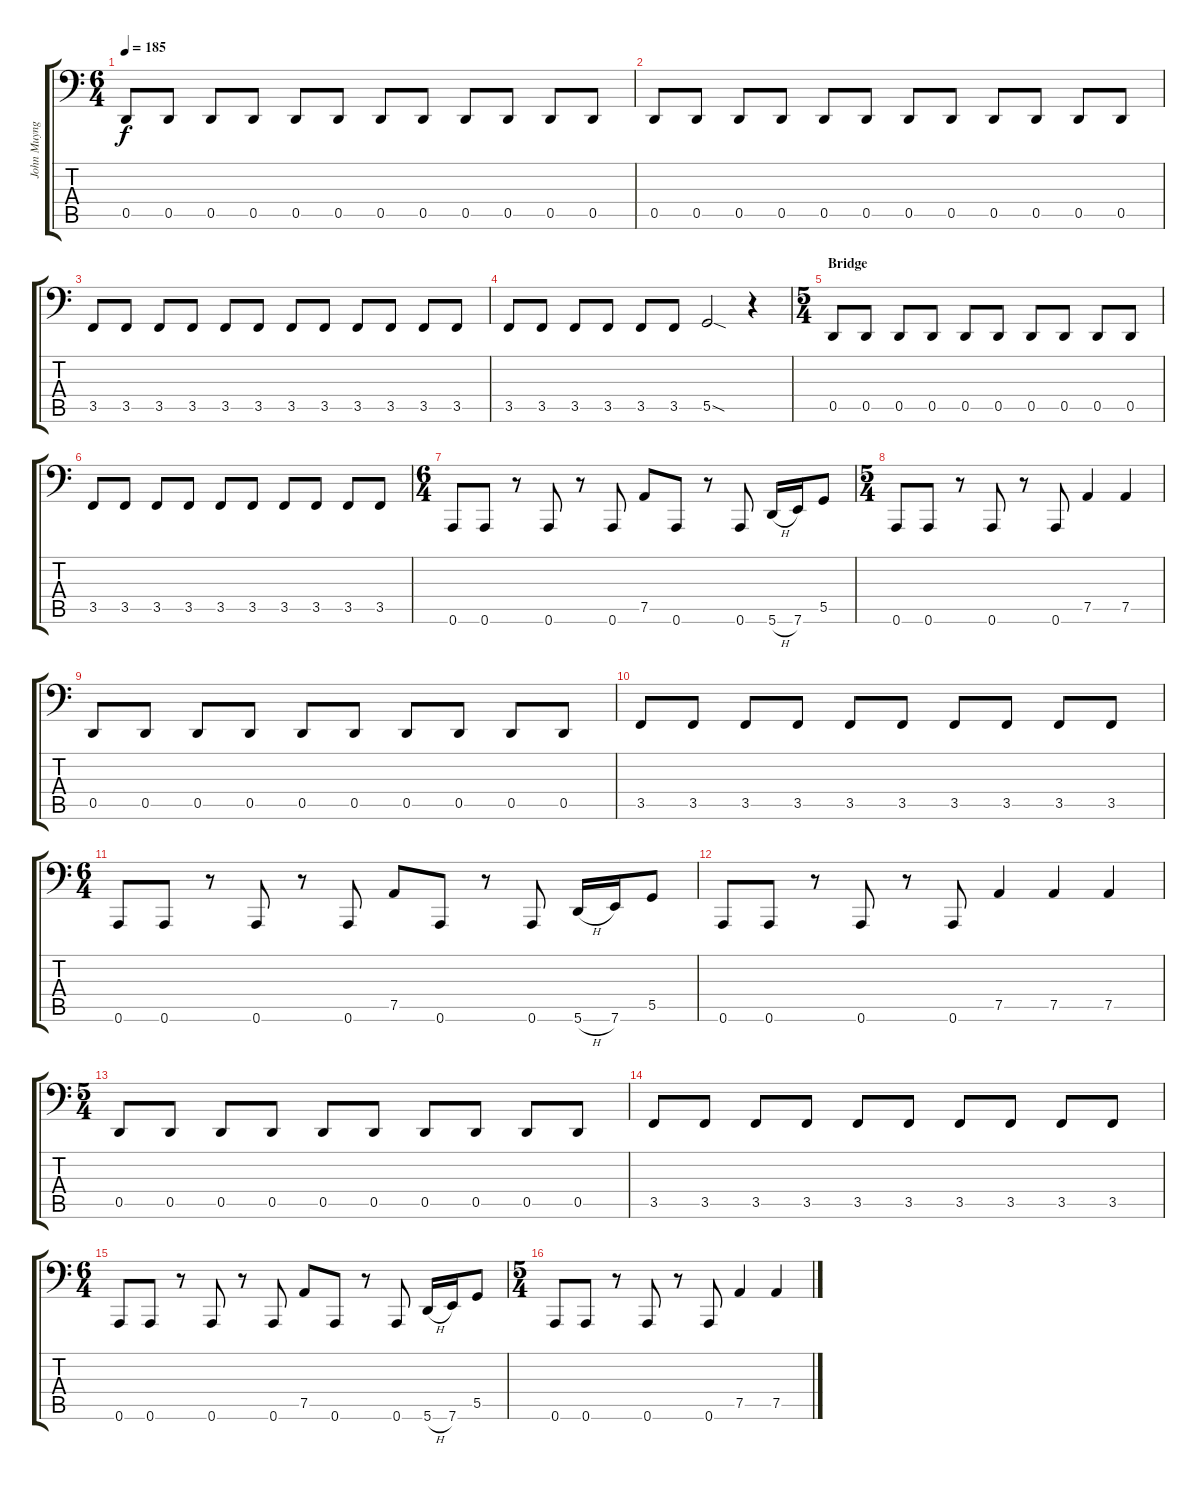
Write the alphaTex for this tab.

\track ("John Muyng" "John Muyng") {instrument electricbassfinger}
\staff {score tabs}
\tuning (Bb2 F2 C2 G1 D1 A0) {hide}
\ts (6 4)
\tempo 185
\clef f4
\ks c
0.5.8{dy f} 0.5.8 0.5.8 0.5.8 0.5.8 0.5.8 0.5.8 0.5.8 0.5.8 0.5.8 0.5.8 0.5.8 |
0.5.8 0.5.8 0.5.8 0.5.8 0.5.8 0.5.8 0.5.8 0.5.8 0.5.8 0.5.8 0.5.8 0.5.8 |
3.5.8 3.5.8 3.5.8 3.5.8 3.5.8 3.5.8 3.5.8 3.5.8 3.5.8 3.5.8 3.5.8 3.5.8 |
3.5.8 3.5.8 3.5.8 3.5.8 3.5.8 3.5.8 5.5{sod}.2 r.4 |
\ts (5 4)
\section ("" "Bridge")
0.5.8 0.5.8 0.5.8 0.5.8 0.5.8 0.5.8 0.5.8 0.5.8 0.5.8 0.5.8 |
3.5.8 3.5.8 3.5.8 3.5.8 3.5.8 3.5.8 3.5.8 3.5.8 3.5.8 3.5.8 |
\ts (6 4)
0.6.8 0.6.8 r.8 0.6.8 r.8 0.6.8 7.5.8 0.6.8 r.8 0.6.8 5.6{h}.16 7.6.16 5.5.8 |
\ts (5 4)
0.6.8 0.6.8 r.8 0.6.8 r.8 0.6.8 7.5.4 7.5.4 |
0.5.8 0.5.8 0.5.8 0.5.8 0.5.8 0.5.8 0.5.8 0.5.8 0.5.8 0.5.8 |
3.5.8 3.5.8 3.5.8 3.5.8 3.5.8 3.5.8 3.5.8 3.5.8 3.5.8 3.5.8 |
\ts (6 4)
0.6.8 0.6.8 r.8 0.6.8 r.8 0.6.8 7.5.8 0.6.8 r.8 0.6.8 5.6{h}.16 7.6.16 5.5.8 |
0.6.8 0.6.8 r.8 0.6.8 r.8 0.6.8 7.5.4 7.5.4 7.5.4 |
\ts (5 4)
0.5.8 0.5.8 0.5.8 0.5.8 0.5.8 0.5.8 0.5.8 0.5.8 0.5.8 0.5.8 |
3.5.8 3.5.8 3.5.8 3.5.8 3.5.8 3.5.8 3.5.8 3.5.8 3.5.8 3.5.8 |
\ts (6 4)
0.6.8 0.6.8 r.8 0.6.8 r.8 0.6.8 7.5.8 0.6.8 r.8 0.6.8 5.6{h}.16 7.6.16 5.5.8 |
\ts (5 4)
0.6.8 0.6.8 r.8 0.6.8 r.8 0.6.8 7.5.4 7.5.4
